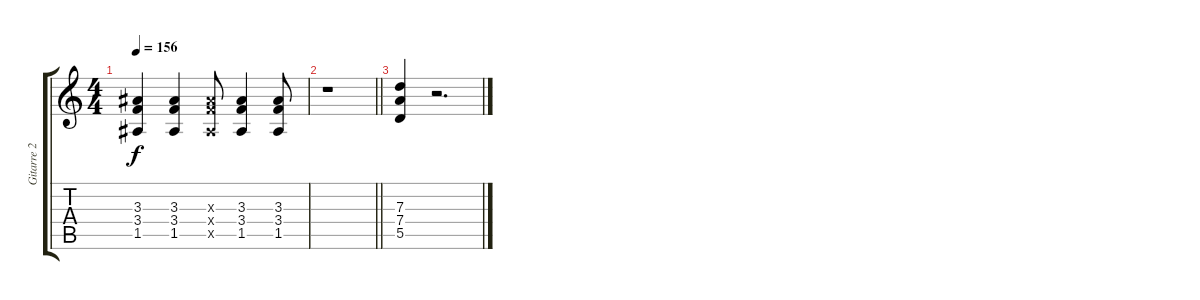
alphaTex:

\track ("Gitarre 2" "Gitarre 2") {instrument overdrivenguitar}
\staff {score tabs}
\tuning (E4 B3 G3 D3 A2 E2) {hide}
\ts (4 4)
\tempo 156
\clef g2
\ks c
(3.3 3.4 1.5).4{dy f} (3.3 3.4 1.5).4 (3.3{x} 3.4{x} 1.5{x}).8 (3.3 3.4 1.5).4 (3.3 3.4 1.5).8 |
\barLineRight lightlight
r.1 |
(7.3 7.4 5.5).4 r.2{d}
